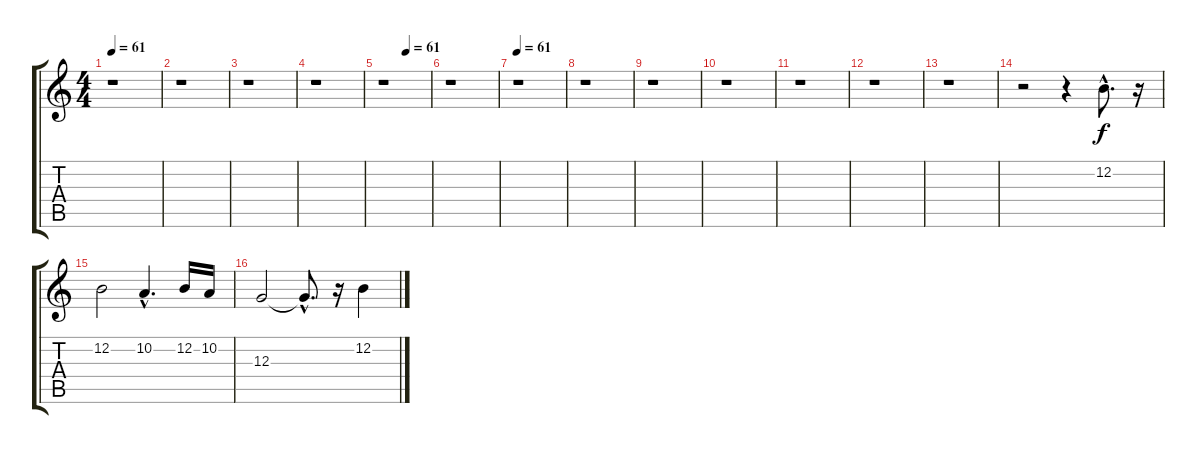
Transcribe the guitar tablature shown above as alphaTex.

\track "" {instrument clarinet}
\staff {score tabs}
\tuning (E4 B3 G3 D3 A2 E2) {hide}
\ts (4 4)
\tempo 61
\clef g2
\ks c
r.1{dy f} |
r.1 |
r.1 |
r.1 |
\tempo (61 0.5)
r.1 |
r.1 |
\tempo 61
r.1 |
r.1 |
r.1 |
r.1 |
r.1 |
r.1 |
r.1 |
r.2 r.4 12.2{hac}.8{d} r.16 |
12.2.2 10.2{hac}.4{d} 12.2.16 10.2.16 |
12.3.2 12.3{hac t}.8{d} r.16 12.2.4
